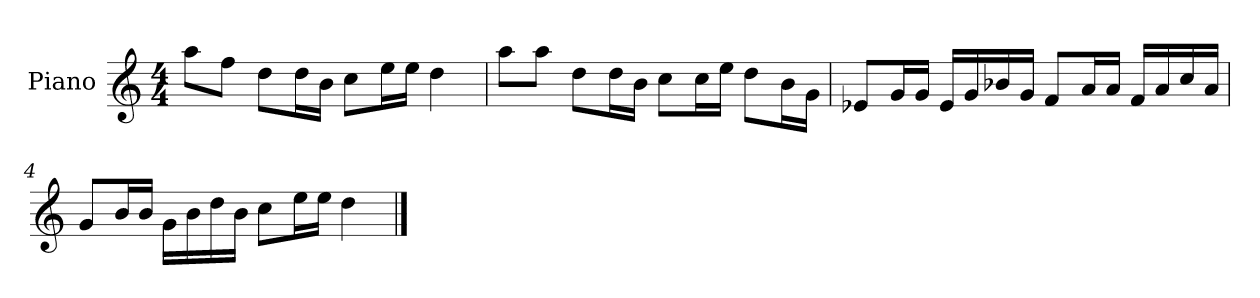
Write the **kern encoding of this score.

**kern
*part1
*staff1
*I"Piano
*I'P-no
*clefG2
*k[]
*M4/4
*MM90
=1
8aa\L
8ff\J
8dd\L
16dd\L
16b\JJ
8cc\L
16ee\L
16ee\JJ
4dd\
=2
8aa\L
8aa\J
8dd\L
16dd\L
16b\JJ
8cc\L
16cc\L
16ee\JJ
8dd\L
16b\L
16g\JJ
=3
8e-X/L
16g/L
16g/JJ
16e-/LL
16g/
16b-X/
16g/JJ
8f/L
16a/L
16a/JJ
16f/LL
16a/
16cc/
16a/JJ
!!LO:LB:g=z
=4
8g/L
16b/L
16b/JJ
16g\LL
16b\
16dd\
16b\JJ
8cc\L
16ee\L
16ee\JJ
4dd\
==
*-
